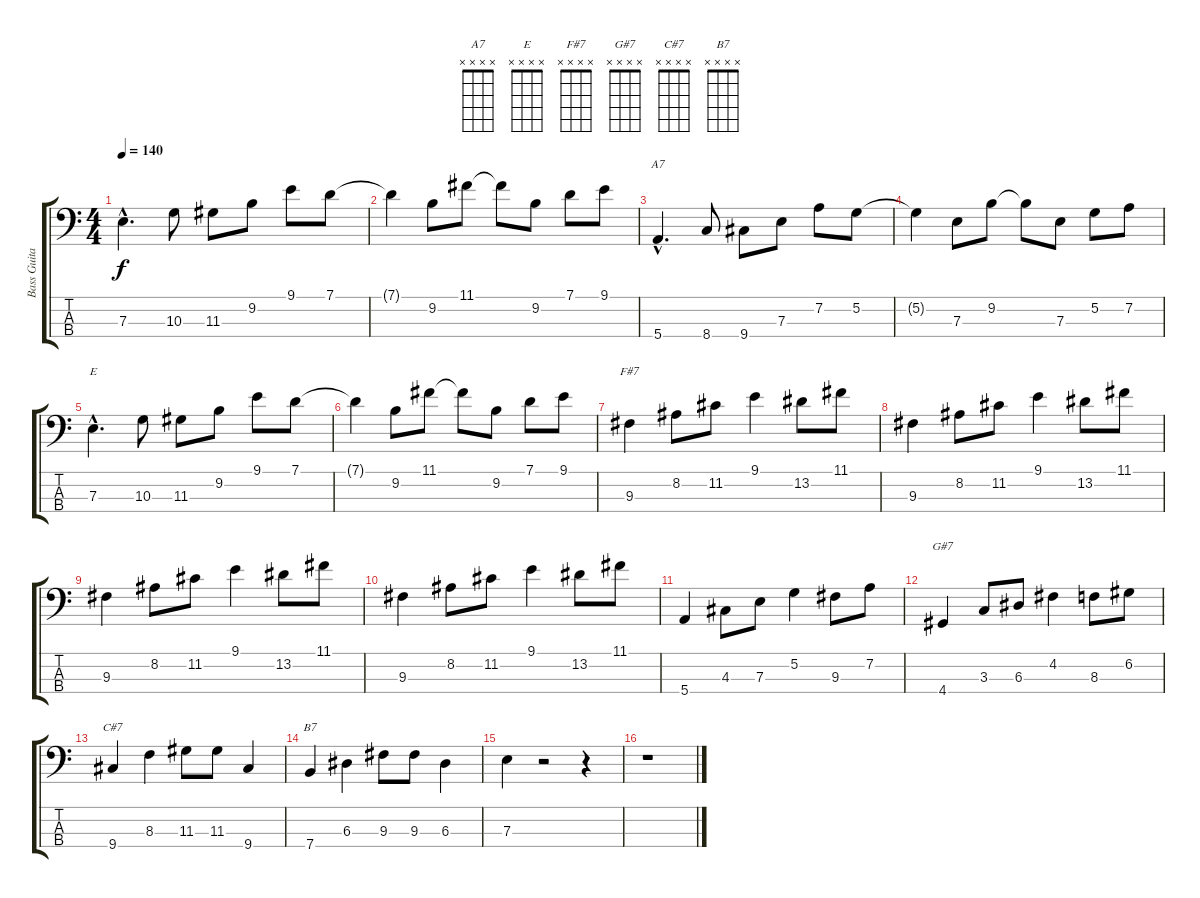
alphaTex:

\track ("Bass Guitar" "Bass Guita") {instrument electricbassfinger}
\staff {score tabs}
\tuning (G2 D2 A1 E1) {hide}
\chord ("A7" x x x x)
\chord ("E" x x x x)
\chord ("F#7" x x x x)
\chord ("G#7" x x x x)
\chord ("C#7" x x x x)
\chord ("B7" x x x x)
\ts (4 4)
\tempo 140
\clef f4
\ks c
7.3{hac}.4{d dy f} 10.3.8 11.3.8 9.2.8 9.1.8 7.1.8 |
7.1{t}.4 9.2.8 11.1.8 11.1{t}.8 9.2.8 7.1.8 9.1.8 |
5.4{hac}.4{d ch "A7"} 8.4.8 9.4.8 7.3.8 7.2.8 5.2.8 |
5.2{t}.4 7.3.8 9.2.8 9.2{t}.8 7.3.8 5.2.8 7.2.8 |
7.3{hac}.4{d ch "E"} 10.3.8 11.3.8 9.2.8 9.1.8 7.1.8 |
7.1{t}.4 9.2.8 11.1.8 11.1{t}.8 9.2.8 7.1.8 9.1.8 |
9.3.4{ch "F#7"} 8.2.8 11.2.8 9.1.4 13.2.8 11.1.8 |
9.3.4 8.2.8 11.2.8 9.1.4 13.2.8 11.1.8 |
9.3.4 8.2.8 11.2.8 9.1.4 13.2.8 11.1.8 |
9.3.4 8.2.8 11.2.8 9.1.4 13.2.8 11.1.8 |
5.4.4 4.3.8 7.3.8 5.2.4 9.3.8 7.2.8 |
4.4.4{ch "G#7"} 3.3.8 6.3.8 4.2.4 8.3.8 6.2.8 |
9.4.4{ch "C#7"} 8.3.4 11.3.8 11.3.8 9.4.4 |
7.4.4{ch "B7"} 6.3.4 9.3.8 9.3.8 6.3.4 |
7.3.4 r.2 r.4 |
r.1
